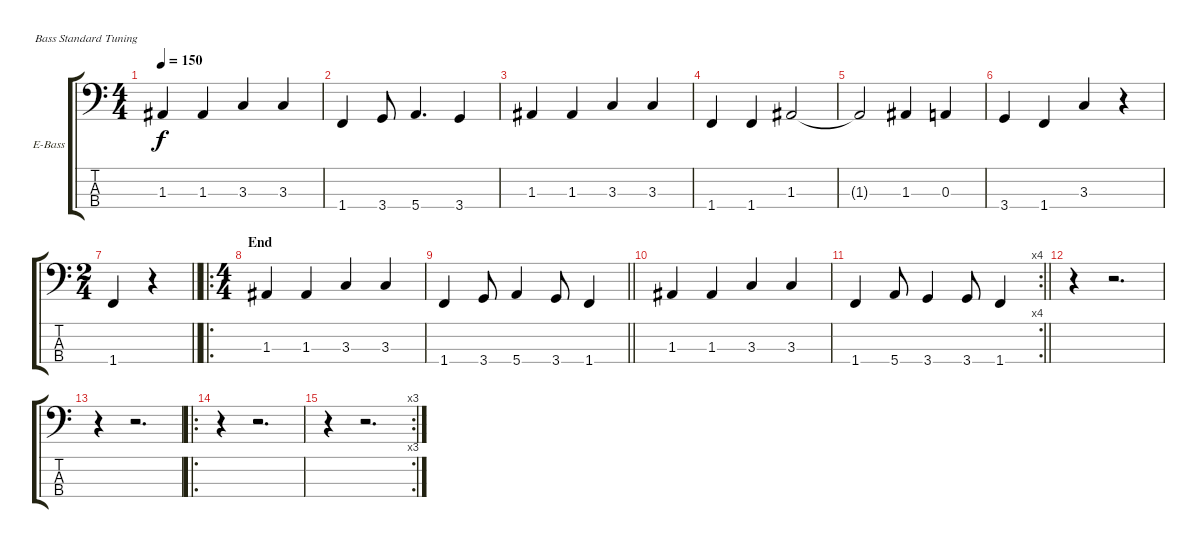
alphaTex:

\bracketExtendMode groupsimilarinstruments
\firstSystemTrackNameOrientation horizontal
\otherSystemsTrackNameOrientation horizontal
\track ("Bass" "E-Bass") {instrument electricbassfinger}
\staff {score tabs}
\tuning (G2 D2 A1 E1)
\ts (4 4)
\tempo 150
\clef f4
\ks c
1.3.4{dy f} 1.3.4 3.3.4 3.3.4 |
1.4.4 3.4.8 5.4.4{d} 3.4.4 |
1.3.4 1.3.4 3.3.4 3.3.4 |
1.4.4 1.4.4 1.3.2 |
1.3{t}.2 1.3.4 0.3.4 |
3.4.4 1.4.4 3.3.4 r.4 |
\ts (2 4)
\beaming (8 2 2)
\barLineRight lightlight
1.4.4 r.4 |
\ro
\ts (4 4)
\beaming (8 2 2 2 2)
\section ("" "End")
1.3.4 1.3.4 3.3.4 3.3.4 |
\barLineRight lightlight
1.4.4 3.4.8 5.4.4 3.4.8 1.4.4 |
1.3.4 1.3.4 3.3.4 3.3.4 |
\rc 4
\barLineRight lightlight
1.4.4 5.4.8 3.4.4 3.4.8 1.4.4 |
r.4 r.2{d} |
r.4 r.2{d} |
\ro
r.4 r.2{d} |
\rc 3
r.4 r.2{d}
